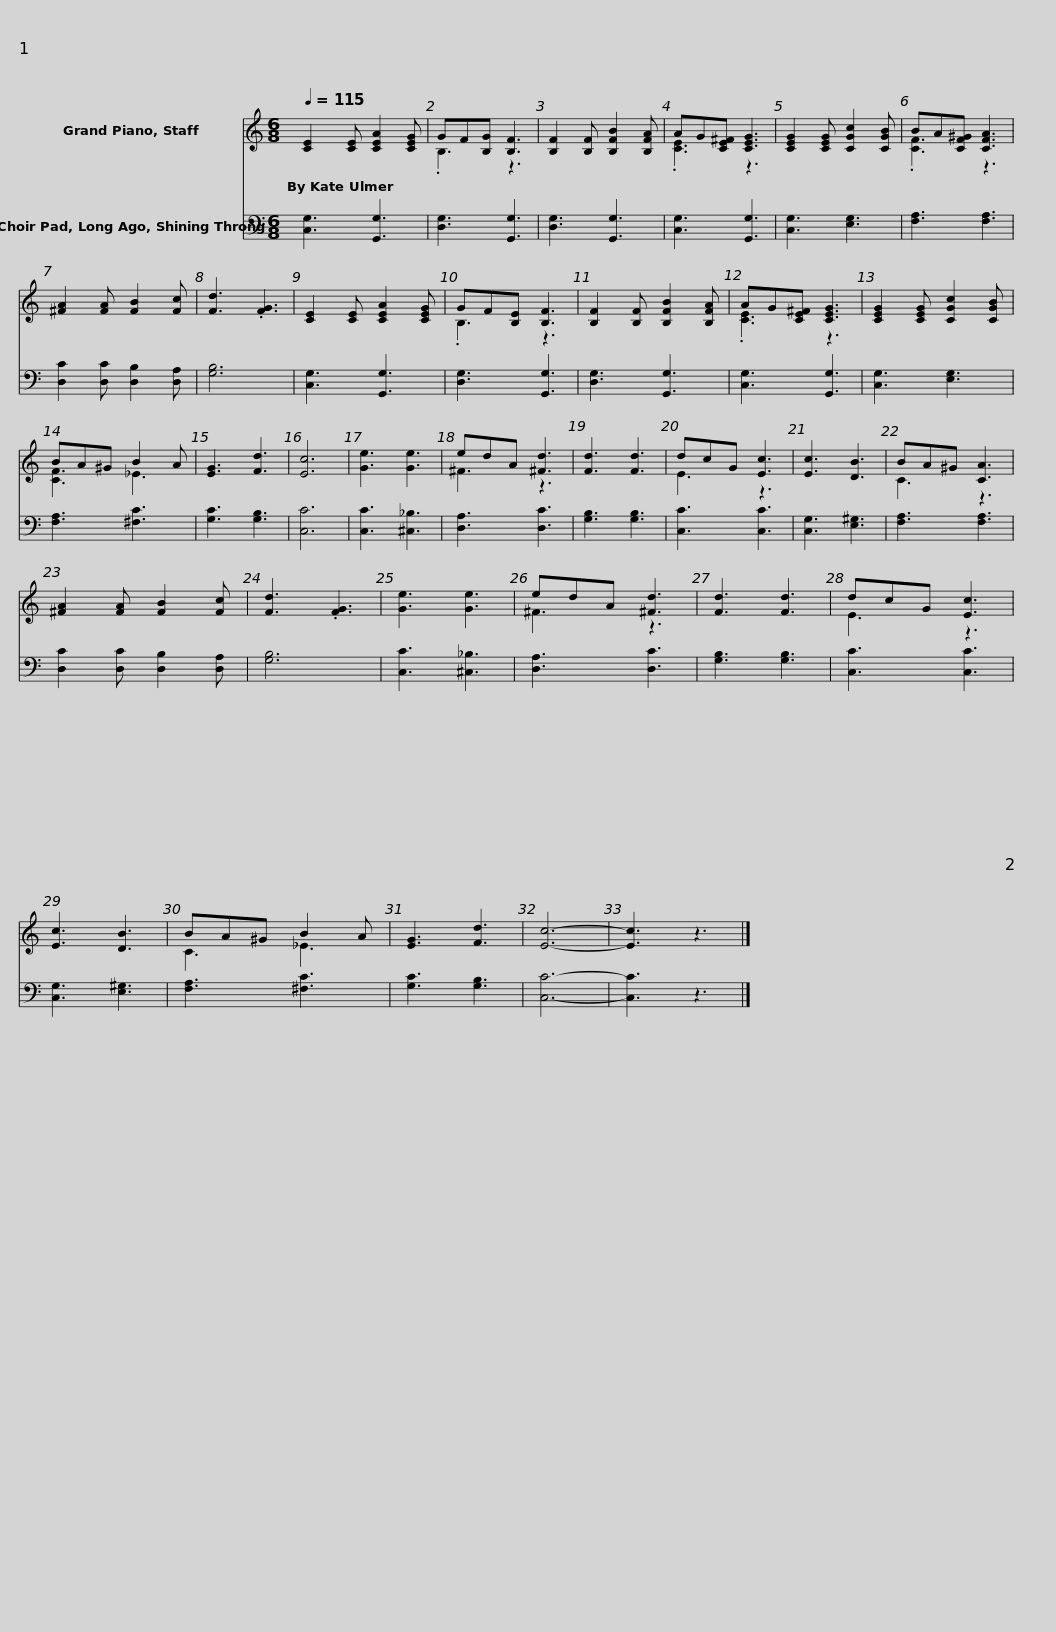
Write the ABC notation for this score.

X:1
%%score ( 1 2 ) 3
L:1/8
Q:1/4=115
M:6/8
I:linebreak $
K:C
V:1 treble
V:2 treble
V:3 bass
V:1
 [CE]2 [CE] [CEA]2 [CEG] | GF[B,G] [B,F]3 | [B,F]2 [B,F] [B,FB]2 [B,FA] | AG[CE^F] [CEG]3 |$ [CEG]2 [CEG] [CGc]2 [CGB] | %5
 BA[CF^G] [CFA]3 | [^FA]2 [FA] [FB]2 [Fc] | [Fd]3 .[FG]3 | [CE]2 [CE] [CEA]2 [CEG] | GF[B,E] [B,F]3 | %10
 [B,F]2 [B,F] [B,FB]2 [B,FA] |$ AG[CE^F] [CEG]3 | [CEG]2 [CEG] [CGc]2 [CGB] | BA^G B2 A | [EG]3 [Fd]3 | %15
 [Ec]6 | [Ge]3 [Ge]3 | edA [^Fd]3 | [Fd]3 [Fd]3 | dcG [Ec]3 |$ %20
 [Ec]3 [DB]3 | BA^G [CA]3 | [^FA]2 [FA] [FB]2 [Fc] | [Fd]3 .[FG]3 | [Ge]3 [Ge]3 | %25
 edA [^Fd]3 | [Fd]3 [Fd]3 | dcG [Ec]3 | [Ec]3 [DB]3 |$ BA^G B2 A | %30
 [EG]3 [Fd]3 | [Ec]6- | [Ec]3 z3 |] %33
V:2
 x6 | .B,3 z3 | x6 | .[CE]3 z3 |$ x6 | %5
 .[CF]3 z3 | x6 | x6 | x6 | .B,3 z3 | %10
 x6 |$ .[CE]3 z3 | x6 | [CF]3 _E3 | x6 | %15
 x6 | x6 | ^F3 z3 | x6 | E3 z3 |$ %20
 x6 | C3 z3 | x6 | x6 | x6 | %25
 ^F3 z3 | x6 | E3 z3 | x6 |$ C3 _E3 | %30
 x6 | x6 | x6 |] %33
V:3
 [C,G,]3 [G,,G,]3 | [D,G,]3 [G,,G,]3 | [D,G,]3 [G,,G,]3 | [C,G,]3 [G,,G,]3 |$ [C,G,]3 [E,G,]3 | %5
 [F,A,]3 [F,A,]3 | [D,C]2 [D,C] [D,B,]2 [D,A,] | [G,B,]6 | [C,G,]3 [G,,G,]3 | [D,G,]3 [G,,G,]3 | %10
 [D,G,]3 [G,,G,]3 |$ [C,G,]3 [G,,G,]3 | [C,G,]3 [E,G,]3 | [F,A,]3 [^F,C]3 | [G,C]3 [G,B,]3 | %15
 [C,C]6 | [C,C]3 [^C,_B,]3 | [D,A,]3 [D,C]3 | [G,B,]3 [G,B,]3 | [C,C]3 [C,C]3 |$ %20
 [C,G,]3 [E,^G,]3 | [F,A,]3 [F,A,]3 | [D,C]2 [D,C] [D,B,]2 [D,A,] | [G,B,]6 | [C,C]3 [^C,_B,]3 | %25
 [D,A,]3 [D,C]3 | [G,B,]3 [G,B,]3 | [C,C]3 [C,C]3 | [C,G,]3 [E,^G,]3 |$ [F,A,]3 [^F,C]3 | %30
 [G,C]3 [G,B,]3 | [C,C]6- | [C,C]3 z3 |] %33
